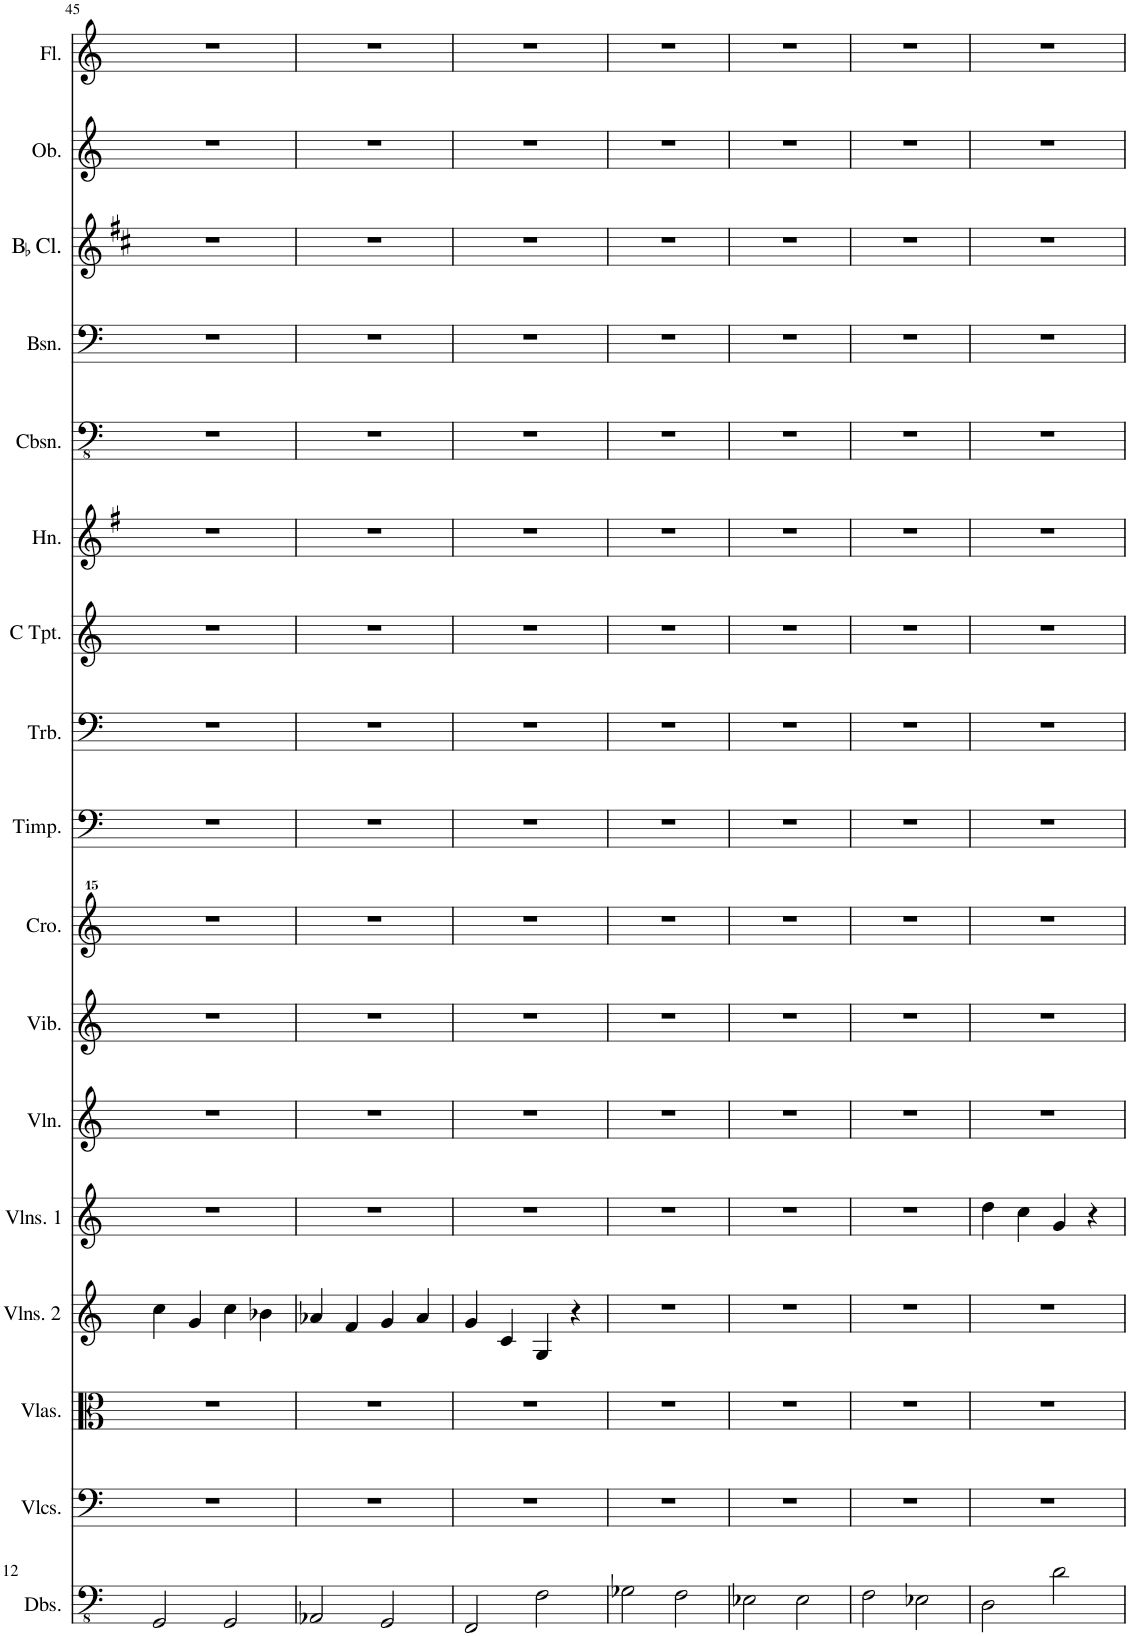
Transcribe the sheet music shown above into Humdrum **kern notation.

**kern	**kern	**kern	**kern	**kern	**kern	**kern	**kern	**kern	**kern	**kern	**kern	**kern	**kern	**kern	**kern	**kern
*part17	*part16	*part15	*part14	*part13	*part12	*part11	*part10	*part9	*part8	*part7	*part6	*part5	*part4	*part3	*part2	*part1
*staff17	*staff16	*staff15	*staff14	*staff13	*staff12	*staff11	*staff10	*staff9	*staff8	*staff7	*staff6	*staff5	*staff4	*staff3	*staff2	*staff1
*I"Double Basses	*I"Violoncellos	*I"Violas	*I"Violins 2	*I"Violins 1	*I"Violin	*I"Vibraphone	*I"Crotales	*I"Timpani	*I"Trombone	*I"C Trumpet	*I"Horn	*I"Contrabassoon	*I"Bassoon	*I"BaccidentalFlat Clarinet	*I"Oboe	*I"Flute
*I'Dbs.	*I'Vlcs.	*I'Vlas.	*I'Vlns. 2	*I'Vlns. 1	*I'Vln.	*I'Vib.	*I'Cro.	*I'Timp.	*I'Trb.	*I'C Tpt.	*I'Hn.	*I'Cbsn.	*I'Bsn.	*I'BaccidentalFlat Cl.	*I'Ob.	*I'Fl.
!!LO:PB:g=z
*clefFv4	*clefF4	*clefC3	*clefG2	*clefG2	*clefG2	*clefG2	*clefG^^2	*clefF4	*clefF4	*clefG2	*clefG2	*clefFv4	*clefF4	*clefG2	*clefG2	*clefG2
*	*	*	*	*	*	*	*	*	*	*	*Trd4c7	*Trd7c12	*	*Trd1c2	*	*
*k[]	*k[]	*k[]	*k[]	*k[]	*k[]	*k[]	*k[]	*k[]	*k[]	*k[]	*k[f#]	*k[]	*k[]	*k[f#c#]	*k[]	*k[]
*M4/4	*M4/4	*M4/4	*M4/4	*M4/4	*M4/4	*M4/4	*M4/4	*	*M4/4	*M4/4	*M4/4	*M4/4	*M4/4	*M4/4	*M4/4	*M4/4
=45	=45	=45	=45	=45	=45	=45	=45	=45	=45	=45	=45	=45	=45	=45	=45	=45
2GGG/	1r	1r	4cc\	1r	1r	1r	1r	1r	1r	1r	1r	1r	1r	1r	1r	1r
.	.	.	4g/	.	.	.	.	.	.	.	.	.	.	.	.	.
2GGG/	.	.	4cc\	.	.	.	.	.	.	.	.	.	.	.	.	.
.	.	.	4b-X\	.	.	.	.	.	.	.	.	.	.	.	.	.
=46	=46	=46	=46	=46	=46	=46	=46	=46	=46	=46	=46	=46	=46	=46	=46	=46
2AAA-X/	1r	1r	4a-X/	1r	1r	1r	1r	1r	1r	1r	1r	1r	1r	1r	1r	1r
.	.	.	4f/	.	.	.	.	.	.	.	.	.	.	.	.	.
2GGG/	.	.	4g/	.	.	.	.	.	.	.	.	.	.	.	.	.
.	.	.	4a-/	.	.	.	.	.	.	.	.	.	.	.	.	.
=47	=47	=47	=47	=47	=47	=47	=47	=47	=47	=47	=47	=47	=47	=47	=47	=47
2FFF/	1r	1r	4g/	1r	1r	1r	1r	1r	1r	1r	1r	1r	1r	1r	1r	1r
.	.	.	4c/	.	.	.	.	.	.	.	.	.	.	.	.	.
2FF\	.	.	4G/	.	.	.	.	.	.	.	.	.	.	.	.	.
.	.	.	4r	.	.	.	.	.	.	.	.	.	.	.	.	.
=48	=48	=48	=48	=48	=48	=48	=48	=48	=48	=48	=48	=48	=48	=48	=48	=48
2GG-X\	1r	1r	1r	1r	1r	1r	1r	1r	1r	1r	1r	1r	1r	1r	1r	1r
2FF\	.	.	.	.	.	.	.	.	.	.	.	.	.	.	.	.
=49	=49	=49	=49	=49	=49	=49	=49	=49	=49	=49	=49	=49	=49	=49	=49	=49
2EE-X\	1r	1r	1r	1r	1r	1r	1r	1r	1r	1r	1r	1r	1r	1r	1r	1r
2EE-\	.	.	.	.	.	.	.	.	.	.	.	.	.	.	.	.
=50	=50	=50	=50	=50	=50	=50	=50	=50	=50	=50	=50	=50	=50	=50	=50	=50
2FF\	1r	1r	1r	1r	1r	1r	1r	1r	1r	1r	1r	1r	1r	1r	1r	1r
2EE-X\	.	.	.	.	.	.	.	.	.	.	.	.	.	.	.	.
=51	=51	=51	=51	=51	=51	=51	=51	=51	=51	=51	=51	=51	=51	=51	=51	=51
2DD\	1r	1r	1r	4dd\	1r	1r	1r	1r	1r	1r	1r	1r	1r	1r	1r	1r
.	.	.	.	4cc\	.	.	.	.	.	.	.	.	.	.	.	.
2D\	.	.	.	4g/	.	.	.	.	.	.	.	.	.	.	.	.
.	.	.	.	4r	.	.	.	.	.	.	.	.	.	.	.	.
=	=	=	=	=	=	=	=	=	=	=	=	=	=	=	=	=
*-	*-	*-	*-	*-	*-	*-	*-	*-	*-	*-	*-	*-	*-	*-	*-	*-
